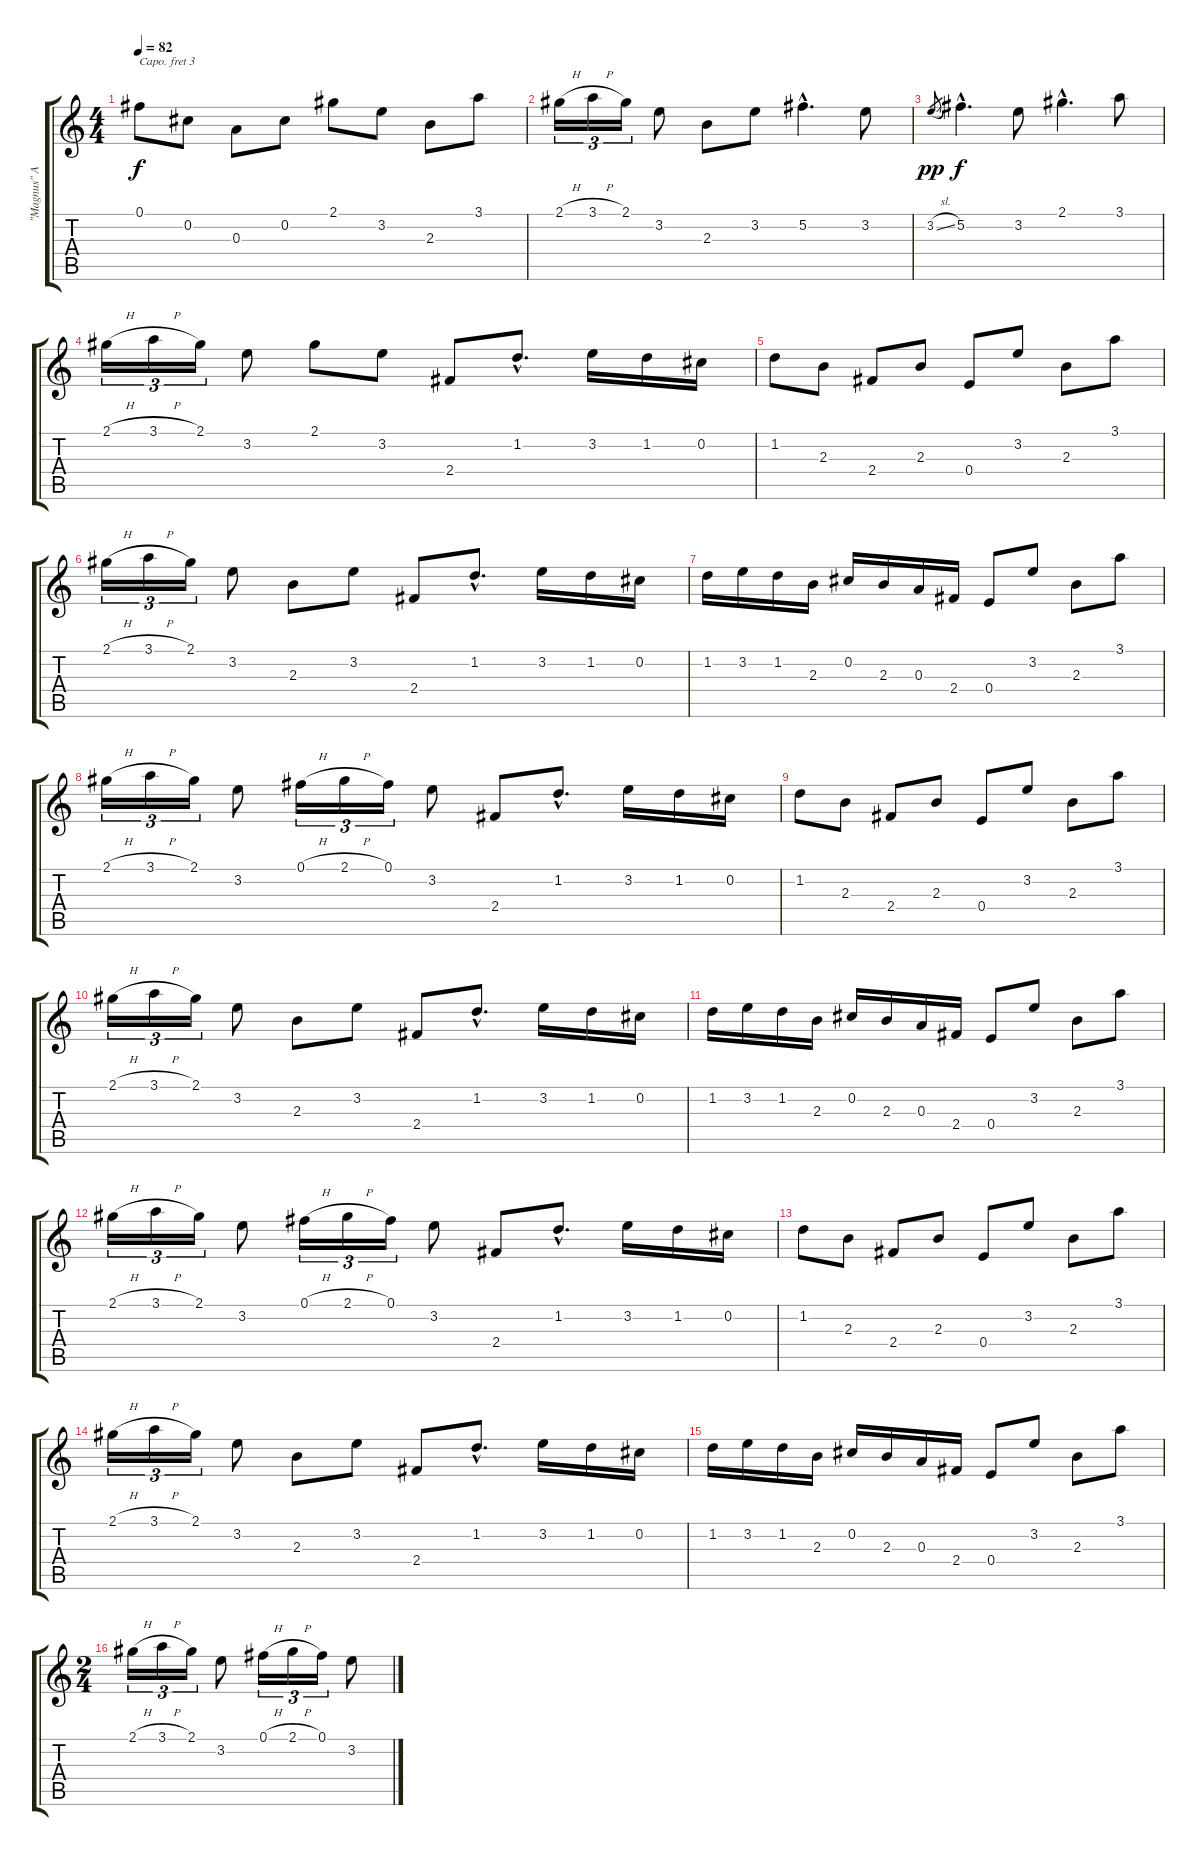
\track ("\"Magnus\" Armin Siepen" "\"Magnus\" A") {instrument acousticguitarsteel}
\staff {score tabs}
\capo 3
\tuning (Eb4 Bb3 Gb3 Db3 Ab2 Eb2) {hide}
\ts (4 4)
\tempo 82
\clef g2
\ks c
0.1.8{dy f} 0.2.8 0.3.8 0.2.8 2.1.8 3.2.8 2.3.8 3.1.8 |
2.1{h}.16{tu (3 2)} 3.1{h}.16{tu (3 2)} 2.1.16{tu (3 2)} 3.2.8 2.3.8 3.2.8 5.2{hac}.4{d} 3.2.8 |
3.2{sl}.8{gr dy pp} 5.2{hac}.4{d dy f} 3.2.8 2.1{hac}.4{d} 3.1.8 |
2.1{h}.16{tu (3 2)} 3.1{h}.16{tu (3 2)} 2.1.16{tu (3 2)} 3.2.8 2.1.8 3.2.8 2.4.8 1.2{hac}.8{d} 3.2.16 1.2.16 0.2.16 |
1.2.8 2.3.8 2.4.8 2.3.8 0.4.8 3.2.8 2.3.8 3.1.8 |
2.1{h}.16{tu (3 2)} 3.1{h}.16{tu (3 2)} 2.1.16{tu (3 2)} 3.2.8 2.3.8 3.2.8 2.4.8 1.2{hac}.8{d} 3.2.16 1.2.16 0.2.16 |
1.2.16 3.2.16 1.2.16 2.3.16 0.2.16 2.3.16 0.3.16 2.4.16 0.4.8 3.2.8 2.3.8 3.1.8 |
2.1{h}.16{tu (3 2)} 3.1{h}.16{tu (3 2)} 2.1.16{tu (3 2)} 3.2.8 0.1{h}.16{tu (3 2)} 2.1{h}.16{tu (3 2)} 0.1.16{tu (3 2)} 3.2.8 2.4.8 1.2{hac}.8{d} 3.2.16 1.2.16 0.2.16 |
1.2.8 2.3.8 2.4.8 2.3.8 0.4.8 3.2.8 2.3.8 3.1.8 |
2.1{h}.16{tu (3 2)} 3.1{h}.16{tu (3 2)} 2.1.16{tu (3 2)} 3.2.8 2.3.8 3.2.8 2.4.8 1.2{hac}.8{d} 3.2.16 1.2.16 0.2.16 |
1.2.16 3.2.16 1.2.16 2.3.16 0.2.16 2.3.16 0.3.16 2.4.16 0.4.8 3.2.8 2.3.8 3.1.8 |
2.1{h}.16{tu (3 2)} 3.1{h}.16{tu (3 2)} 2.1.16{tu (3 2)} 3.2.8 0.1{h}.16{tu (3 2)} 2.1{h}.16{tu (3 2)} 0.1.16{tu (3 2)} 3.2.8 2.4.8 1.2{hac}.8{d} 3.2.16 1.2.16 0.2.16 |
1.2.8 2.3.8 2.4.8 2.3.8 0.4.8 3.2.8 2.3.8 3.1.8 |
2.1{h}.16{tu (3 2)} 3.1{h}.16{tu (3 2)} 2.1.16{tu (3 2)} 3.2.8 2.3.8 3.2.8 2.4.8 1.2{hac}.8{d} 3.2.16 1.2.16 0.2.16 |
1.2.16 3.2.16 1.2.16 2.3.16 0.2.16 2.3.16 0.3.16 2.4.16 0.4.8 3.2.8 2.3.8 3.1.8 |
\ts (2 4)
2.1{h}.16{tu (3 2)} 3.1{h}.16{tu (3 2)} 2.1.16{tu (3 2)} 3.2.8 0.1{h}.16{tu (3 2)} 2.1{h}.16{tu (3 2)} 0.1.16{tu (3 2)} 3.2.8
